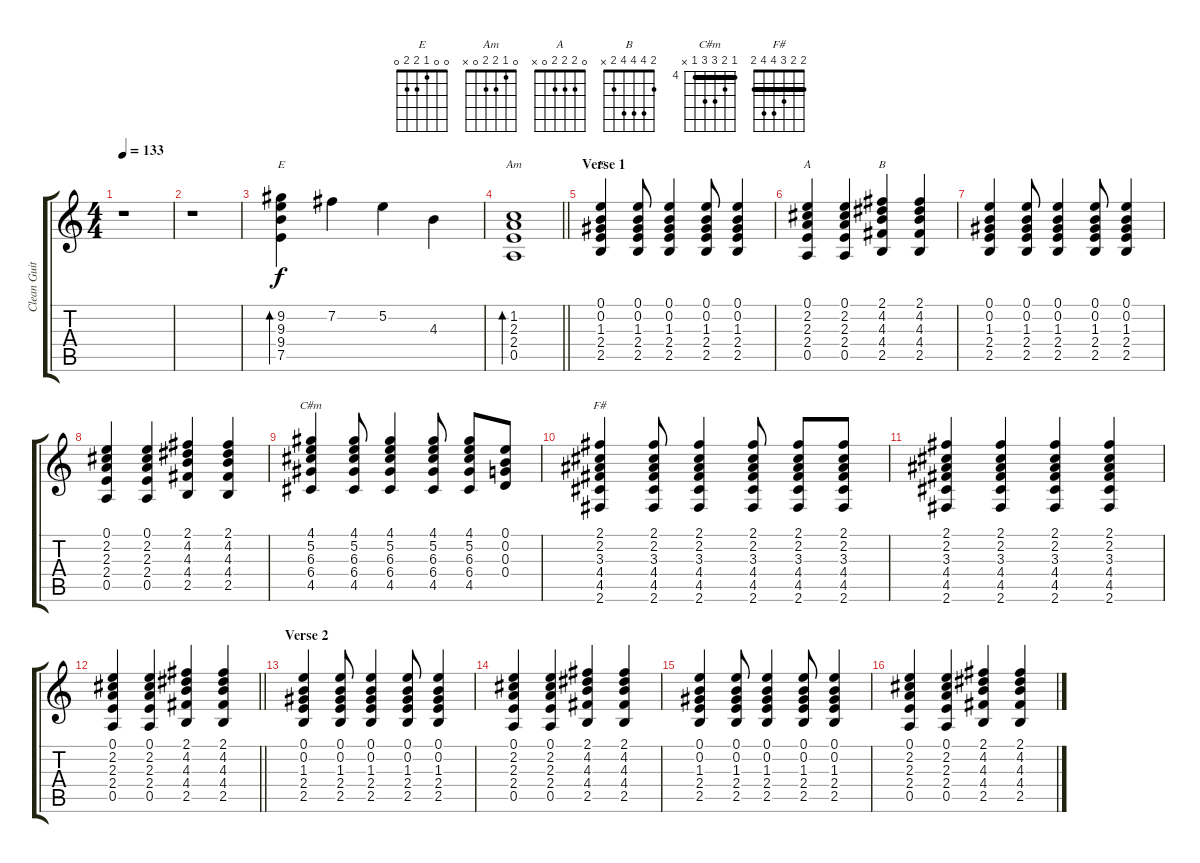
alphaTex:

\track ("Clean Guitar" "Clean Guit") {instrument electricguitarjazz}
\staff {score tabs}
\tuning (E4 B3 G3 D3 A2 E2) {hide}
\chord ("E" 7 9 9 9 7 0) {firstfret 7 barre 7}
\chord ("Am" 0 1 2 2 0 x)
\chord ("E" 0 0 1 2 2 0)
\chord ("A" 0 2 2 2 0 x)
\chord ("B" 2 4 4 4 2 x)
\chord ("C#m" 4 5 6 6 4 x) {firstfret 4 barre 4}
\chord ("F#" 2 2 3 4 4 2) {barre 2}
\ts (4 4)
\tempo 133
\clef g2
\ks c
r.1{dy f instrument electricguitarjazz} |
r.1 |
(9.2 9.3 9.4 7.5).4{bd 240 ch "E"} 7.2.4 5.2.4 4.3.4 |
\barLineRight lightlight
(1.2 2.3 2.4 0.5).1{bd 240 ch "Am"} |
\section ("" "Verse 1")
(0.1 0.2 1.3 2.4 2.5).4{ch "E"} (0.1 0.2 1.3 2.4 2.5).8 (0.1 0.2 1.3 2.4 2.5).4 (0.1 0.2 1.3 2.4 2.5).8 (0.1 0.2 1.3 2.4 2.5).4 |
(0.1 2.2 2.3 2.4 0.5).4{ch "A"} (0.1 2.2 2.3 2.4 0.5).4 (2.1 4.2 4.3 4.4 2.5).4{ch "B"} (2.1 4.2 4.3 4.4 2.5).4 |
(0.1 0.2 1.3 2.4 2.5).4 (0.1 0.2 1.3 2.4 2.5).8 (0.1 0.2 1.3 2.4 2.5).4 (0.1 0.2 1.3 2.4 2.5).8 (0.1 0.2 1.3 2.4 2.5).4 |
(0.1 2.2 2.3 2.4 0.5).4 (0.1 2.2 2.3 2.4 0.5).4 (2.1 4.2 4.3 4.4 2.5).4 (2.1 4.2 4.3 4.4 2.5).4 |
(4.1 5.2 6.3 6.4 4.5).4{ch "C#m"} (4.1 5.2 6.3 6.4 4.5).8 (4.1 5.2 6.3 6.4 4.5).4 (4.1 5.2 6.3 6.4 4.5).8 (4.1 5.2 6.3 6.4 4.5).8 (0.1 0.2 0.3 0.4).8 |
(2.1 2.2 3.3 4.4 4.5 2.6).4{ch "F#"} (2.1 2.2 3.3 4.4 4.5 2.6).8 (2.1 2.2 3.3 4.4 4.5 2.6).4 (2.1 2.2 3.3 4.4 4.5 2.6).8 (2.1 2.2 3.3 4.4 4.5 2.6).8 (2.1 2.2 3.3 4.4 4.5 2.6).8 |
(2.1 2.2 3.3 4.4 4.5 2.6).4 (2.1 2.2 3.3 4.4 4.5 2.6).4 (2.1 2.2 3.3 4.4 4.5 2.6).4 (2.1 2.2 3.3 4.4 4.5 2.6).4 |
\barLineRight lightlight
(0.1 2.2 2.3 2.4 0.5).4 (0.1 2.2 2.3 2.4 0.5).4 (2.1 4.2 4.3 4.4 2.5).4 (2.1 4.2 4.3 4.4 2.5).4 |
\section ("" "Verse 2")
(0.1 0.2 1.3 2.4 2.5).4 (0.1 0.2 1.3 2.4 2.5).8 (0.1 0.2 1.3 2.4 2.5).4 (0.1 0.2 1.3 2.4 2.5).8 (0.1 0.2 1.3 2.4 2.5).4 |
(0.1 2.2 2.3 2.4 0.5).4 (0.1 2.2 2.3 2.4 0.5).4 (2.1 4.2 4.3 4.4 2.5).4 (2.1 4.2 4.3 4.4 2.5).4 |
(0.1 0.2 1.3 2.4 2.5).4 (0.1 0.2 1.3 2.4 2.5).8 (0.1 0.2 1.3 2.4 2.5).4 (0.1 0.2 1.3 2.4 2.5).8 (0.1 0.2 1.3 2.4 2.5).4 |
(0.1 2.2 2.3 2.4 0.5).4 (0.1 2.2 2.3 2.4 0.5).4 (2.1 4.2 4.3 4.4 2.5).4 (2.1 4.2 4.3 4.4 2.5).4
